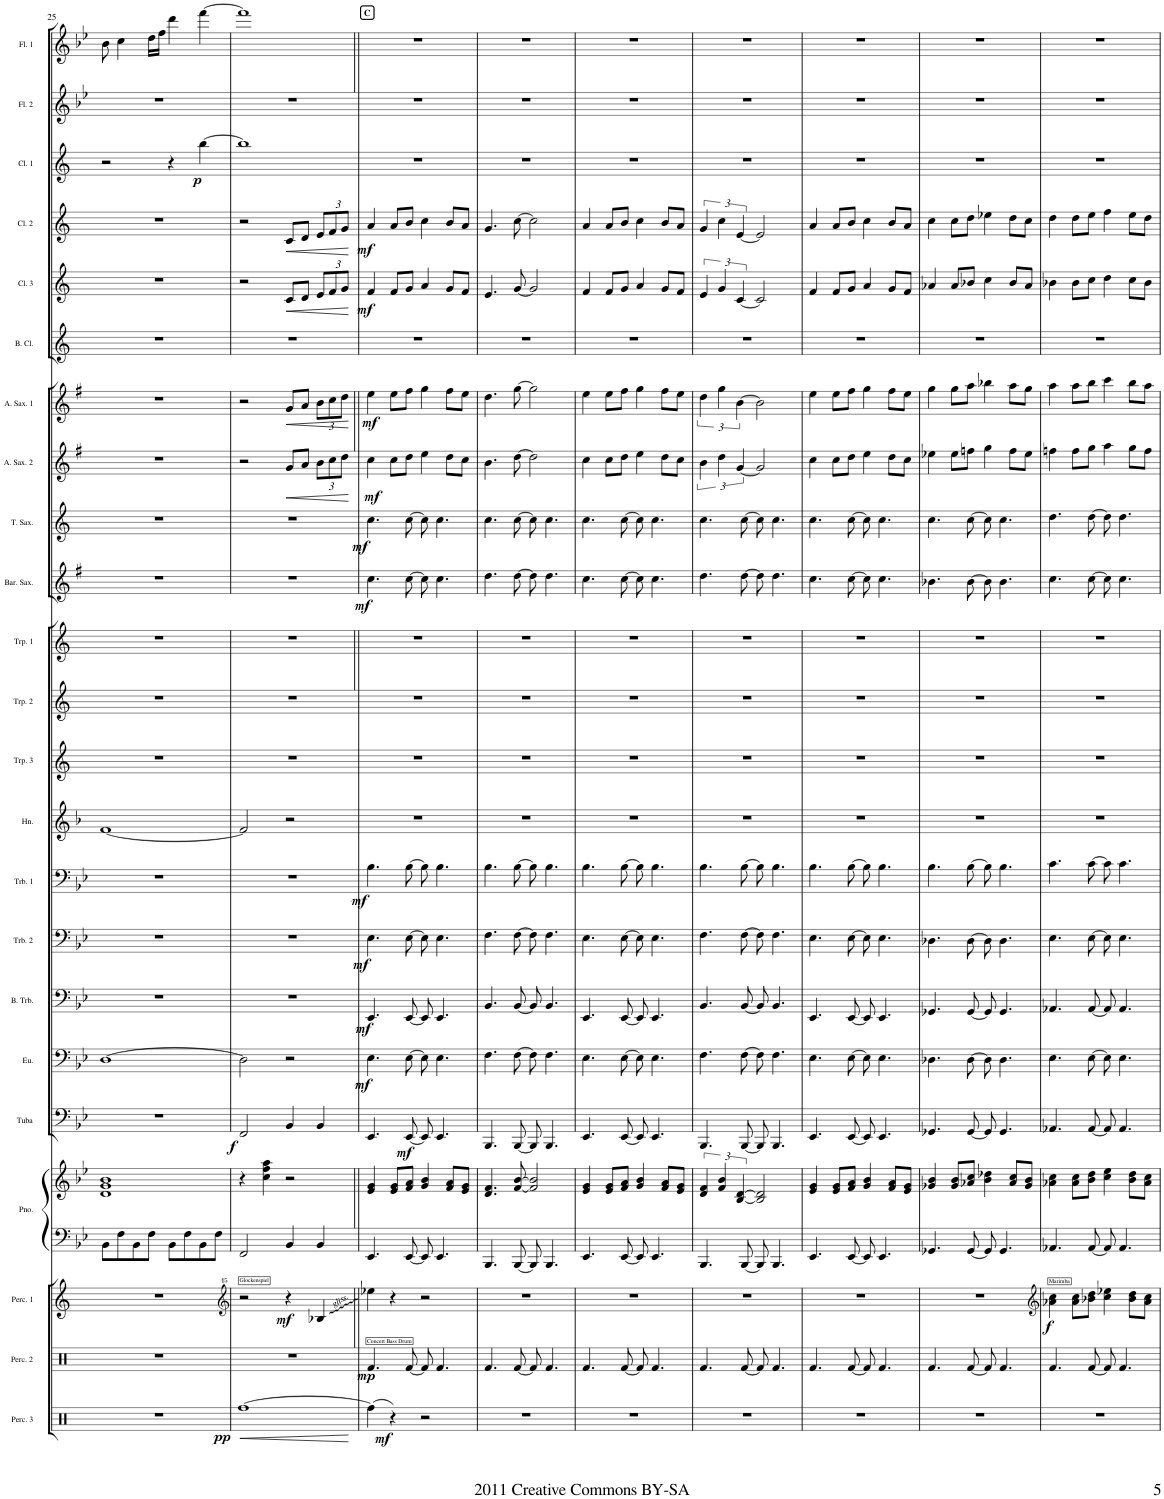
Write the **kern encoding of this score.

**kern	**dynam	**kern	**dynam	**kern	**dynam	**kern	**kern	**kern	**dynam	**kern	**dynam	**kern	**dynam	**kern	**dynam	**kern	**dynam	**kern	**kern	**kern	**kern	**kern	**dynam	**kern	**dynam	**kern	**dynam	**kern	**dynam	**kern	**kern	**dynam	**kern	**dynam	**kern	**dynam	**kern	**kern
*part23	*part23	*part22	*part22	*part21	*part21	*part20	*part20	*part19	*part19	*part18	*part18	*part17	*part17	*part16	*part16	*part15	*part15	*part14	*part13	*part12	*part11	*part10	*part10	*part9	*part9	*part8	*part8	*part7	*part7	*part6	*part5	*part5	*part4	*part4	*part3	*part3	*part2	*part1
*staff24	*staff24	*staff23	*staff23	*staff22	*staff22	*staff21	*staff20	*staff19	*staff19	*staff18	*staff18	*staff17	*staff17	*staff16	*staff16	*staff15	*staff15	*staff14	*staff13	*staff12	*staff11	*staff10	*staff10	*staff9	*staff9	*staff8	*staff8	*staff7	*staff7	*staff6	*staff5	*staff5	*staff4	*staff4	*staff3	*staff3	*staff2	*staff1
*I"Percussion 3	*	*I"Percussion 2	*	*I"Percussion 1	*	*I"Piano	*	*I"Tuba	*	*I"Euphonium	*	*I"Bass Trombone	*	*I"Trombone 2	*	*I"Trombone 1	*	*I"Horn	*I"Trumpet 3	*I"Trumpet 2	*I"Trumpet 1	*I"Baritone Saxophone	*	*I"Tenor Saxophone	*	*I"Alto Saxophone 2	*	*I"Alto Saxophone 1	*	*I"Bass Clarinet	*I"Clarinet 3	*	*I"Clarinet 2	*	*I"Clarinet 1	*	*I"Flute 2	*I"Flute 1
*I'Perc. 3	*	*I'Perc. 2	*	*I'Perc. 1	*	*I'Pno.	*	*I'Tuba	*	*I'Eu.	*	*I'B. Trb.	*	*I'Trb. 2	*	*I'Trb. 1	*	*I'Hn.	*I'Trp. 3	*I'Trp. 2	*I'Trp. 1	*I'Bar. Sax.	*	*I'T. Sax.	*	*I'A. Sax. 2	*	*I'A. Sax. 1	*	*I'B. Cl.	*I'Cl. 3	*	*I'Cl. 2	*	*I'Cl. 1	*	*I'Fl. 2	*I'Fl. 1
!!LO:PB:g=z
*clefX	*	*clefX	*	*clefG2	*	*clefF4	*clefG2	*clefF4	*	*clefF4	*	*clefF4	*	*clefF4	*	*clefF4	*	*clefG2	*clefG2	*clefG2	*clefG2	*clefG2	*	*clefG2	*	*clefG2	*	*clefG2	*	*clefG2	*clefG2	*	*clefG2	*	*clefG2	*	*clefG2	*clefG2
*	*	*	*	*	*	*	*	*	*	*	*	*	*	*	*	*	*	*Trd4c7	*Trd1c2	*Trd1c2	*Trd1c2	*Trd12c21	*	*Trd8c14	*	*Trd5c9	*	*Trd5c9	*	*Trd8c14	*Trd1c2	*	*Trd1c2	*	*Trd1c2	*	*	*
*k[]	*	*k[]	*	*k[]	*	*k[b-e-]	*k[b-e-]	*k[b-e-]	*	*k[b-e-]	*	*k[b-e-]	*	*k[b-e-]	*	*k[b-e-]	*	*k[b-]	*k[]	*k[]	*k[]	*k[f#]	*	*k[]	*	*k[f#]	*	*k[f#]	*	*k[]	*k[]	*	*k[]	*	*k[]	*	*k[b-e-]	*k[b-e-]
*M4/4	*	*M4/4	*	*M4/4	*	*M4/4	*M4/4	*M4/4	*	*M4/4	*	*M4/4	*	*M4/4	*	*M4/4	*	*M4/4	*M4/4	*M4/4	*M4/4	*M4/4	*	*M4/4	*	*M4/4	*	*M4/4	*	*M4/4	*M4/4	*	*M4/4	*	*M4/4	*	*M4/4	*M4/4
=25	=25	=25	=25	=25	=25	=25	=25	=25	=25	=25	=25	=25	=25	=25	=25	=25	=25	=25	=25	=25	=25	=25	=25	=25	=25	=25	=25	=25	=25	=25	=25	=25	=25	=25	=25	=25	=25	=25
1r	.	1r	.	1r	.	8BB-\L	1d 1g 1b-	1r	.	[1D	.	1r	.	1r	.	1r	.	[1f	1r	1r	1r	1r	.	1r	.	1r	.	1r	.	1r	1r	.	1r	.	2r	.	1r	8b-\
.	.	.	.	.	.	8F\	.	.	.	.	.	.	.	.	.	.	.	.	.	.	.	.	.	.	.	.	.	.	.	.	.	.	.	.	.	.	.	4cc\
.	.	.	.	.	.	8BB-\	.	.	.	.	.	.	.	.	.	.	.	.	.	.	.	.	.	.	.	.	.	.	.	.	.	.	.	.	.	.	.	.
.	.	.	.	.	.	8F\J	.	.	.	.	.	.	.	.	.	.	.	.	.	.	.	.	.	.	.	.	.	.	.	.	.	.	.	.	.	.	.	16dd\LL
.	.	.	.	.	.	.	.	.	.	.	.	.	.	.	.	.	.	.	.	.	.	.	.	.	.	.	.	.	.	.	.	.	.	.	.	.	.	16ff\JJ
.	.	.	.	.	.	8BB-\L	.	.	.	.	.	.	.	.	.	.	.	.	.	.	.	.	.	.	.	.	.	.	.	.	.	.	.	.	4r	.	.	4ddd\
.	.	.	.	.	.	8F\	.	.	.	.	.	.	.	.	.	.	.	.	.	.	.	.	.	.	.	.	.	.	.	.	.	.	.	.	.	.	.	.
!	!	!	!	!	!	!	!	!	!	!	!	!	!	!	!	!	!	!	!	!	!	!	!	!	!	!	!	!	!	!	!	!	!	!	!	!LO:DY:b	!	!
.	.	.	.	.	.	8BB-\	.	.	.	.	.	.	.	.	.	.	.	.	.	.	.	.	.	.	.	.	.	.	.	.	.	.	.	.	[4bb\	p	.	[4fff\
.	.	.	.	.	.	8F\J	.	.	.	.	.	.	.	.	.	.	.	.	.	.	.	.	.	.	.	.	.	.	.	.	.	.	.	.	.	.	.	.
=26	=26	=26	=26	=26	=26	=26	=26	=26	=26	=26	=26	=26	=26	=26	=26	=26	=26	=26	=26	=26	=26	=26	=26	=26	=26	=26	=26	=26	=26	=26	=26	=26	=26	=26	=26	=26	=26	=26
*	*	*	*	*clefG^^2	*	*	*	*	*	*	*	*	*	*	*	*	*	*	*	*	*	*	*	*	*	*	*	*	*	*	*	*	*	*	*	*	*	*
!	!	!	!	!LO:TX:a:t=Glockenspiel	!	!	!	!	!	!	!	!	!	!	!	!	!	!	!	!	!	!	!	!	!	!	!	!	!	!	!	!	!	!	!	!	!	!
!	!LO:HP:b	!	!	!	!	!	!	!	!	!	!	!	!	!	!	!	!	!	!	!	!	!	!	!	!	!	!	!	!	!	!	!	!	!	!	!	!	!
!	!LO:DY:n=1:b	!	!	!	!	!	!	!	!LO:DY:b	!	!	!	!	!	!	!	!	!	!	!	!	!	!	!	!	!	!	!	!	!	!	!	!	!	!	!	!	!
[1Rff	< pp	1r	.	2r	.	2FF/	4r	2FF/	f	2D\]	.	1r	.	1r	.	1r	.	2f/]	1r	1r	1r	1r	.	1r	.	2r	.	2r	.	1r	2r	.	2r	.	1bb]	.	1r	1fff]
.	.	.	.	.	.	.	4cc\ 4ff\ 4aa\	.	.	.	.	.	.	.	.	.	.	.	.	.	.	.	.	.	.	.	.	.	.	.	.	.	.	.	.	.	.	.
!	!	!	!	!	!LO:DY:b	!	!	!	!	!	!	!	!	!	!	!	!	!	!	!	!	!	!	!	!	!	!LO:HP:b	!	!LO:HP:b	!	!	!LO:HP:b	!	!LO:HP:b	!	!	!	!
.	.	.	.	4r	mf	4BB-/	2r	4BB-/	.	2r	.	.	.	.	.	.	.	2r	.	.	.	.	.	.	.	8g/L	<	8g/L	<	.	8c/L	<	8c/L	<	.	.	.	.
.	.	.	.	.	.	.	.	.	.	.	.	.	.	.	.	.	.	.	.	.	.	.	.	.	.	8a/J	.	8a/J	.	.	8d/J	.	8d/J	.	.	.	.	.
*	*	*	*	*	*	*	*	*	*	*	*	*	*	*	*	*	*	*	*	*	*	*	*	*	*	*Xbrackettup	*	*Xbrackettup	*	*	*Xbrackettup	*	*Xbrackettup	*	*	*	*	*
.	.	.	.	4bb-X/	.	4BB-/	.	4BB-/	.	.	.	.	.	.	.	.	.	.	.	.	.	.	.	.	.	12b\L	.	12b\L	.	.	12e/L	.	12e/L	.	.	.	.	.
.	.	.	.	.	.	.	.	.	.	.	.	.	.	.	.	.	.	.	.	.	.	.	.	.	.	12cc\	.	12cc\	.	.	12f/	.	12f/	.	.	.	.	.
.	.	.	.	.	.	.	.	.	.	.	.	.	.	.	.	.	.	.	.	.	.	.	.	.	.	12dd\J	.	12dd\J	.	.	12g/J	.	12g/J	.	.	.	.	.
.	[	.	.	.	.	.	.	.	.	.	.	.	.	.	.	.	.	.	.	.	.	.	.	.	.	.	[	.	[	.	.	[	.	[	.	.	.	.
=27||	=27||	=27||	=27||	=27||	=27||	=27||	=27||	=27||	=27||	=27||	=27||	=27||	=27||	=27||	=27||	=27||	=27||	=27||	=27||	=27||	=27||	=27||	=27||	=27||	=27||	=27||	=27||	=27||	=27||	=27||	=27||	=27||	=27||	=27||	=27||	=27||	=27||	=27||
!	!	!	!	!	!	!	!	!	!	!	!	!	!	!	!	!	!	!	!	!	!	!	!	!	!	!	!	!	!	!	!	!	!	!	!	!	!	!LO:TX:a:B:t=C
!	!	!LO:TX:a:t=Concert Bass Drum	!	!	!	!	!	!	!	!	!	!	!	!	!	!	!	!	!	!	!	!	!	!	!	!	!	!	!	!	!	!	!	!	!	!	!	!
!	!	!	!LO:DY:b	!	!	!	!	!	!	!	!LO:DY:b	!	!LO:DY:b	!	!LO:DY:b	!	!LO:DY:b	!	!	!	!	!	!LO:DY:b	!	!LO:DY:b	!	!LO:DY:b	!	!LO:DY:b	!	!	!LO:DY:b	!	!LO:DY:b	!	!	!	!
(4Rff\]	.	4.f/	mp	4eeee-X\	.	4.EE-/	4e-/ 4g/	4.EE-/	.	4.E-\	mf	4.EE-/	mf	4.E-\	mf	4.B-\	mf	1r	1r	1r	1r	4.cc\	mf	4.cc\	mf	4cc\	mf	4ee\	mf	1r	4f/	mf	4a/	mf	1r	.	1r	1r
!	!LO:DY:b	!	!	!	!	!	!	!	!	!	!	!	!	!	!	!	!	!	!	!	!	!	!	!	!	!	!	!	!	!	!	!	!	!	!	!	!	!
4r)	mf	.	.	4r	.	.	8e-/ 8g/L	.	.	.	.	.	.	.	.	.	.	.	.	.	.	.	.	.	.	8cc\L	.	8ee\L	.	.	8f/L	.	8a/L	.	.	.	.	.
!	!	!	!	!	!	!	!	!	!LO:DY:b	!	!	!	!	!	!	!	!	!	!	!	!	!	!	!	!	!	!	!	!	!	!	!	!	!	!	!	!	!
.	.	[8f/	.	.	.	[8EE-/	8f/ 8a/J	[8EE-/	mf	[8E-\	.	[8EE-/	.	[8E-\	.	[8B-\	.	.	.	.	.	[8cc\	.	[8cc\	.	8dd\J	.	8ff#\J	.	.	8g/J	.	8b/J	.	.	.	.	.
2r	.	8f/]	.	2r	.	8EE-/]	4g/ 4b-/	8EE-/]	.	8E-\]	.	8EE-/]	.	8E-\]	.	8B-\]	.	.	.	.	.	8cc\]	.	8cc\]	.	4ee\	.	4gg\	.	.	4a/	.	4cc\	.	.	.	.	.
.	.	4.f/	.	.	.	4.EE-/	.	4.EE-/	.	4.E-\	.	4.EE-/	.	4.E-\	.	4.B-\	.	.	.	.	.	4.cc\	.	4.cc\	.	.	.	.	.	.	.	.	.	.	.	.	.	.
.	.	.	.	.	.	.	8f/ 8a/L	.	.	.	.	.	.	.	.	.	.	.	.	.	.	.	.	.	.	8dd\L	.	8ff#\L	.	.	8g/L	.	8b/L	.	.	.	.	.
.	.	.	.	.	.	.	8e-/ 8g/J	.	.	.	.	.	.	.	.	.	.	.	.	.	.	.	.	.	.	8cc\J	.	8ee\J	.	.	8f/J	.	8a/J	.	.	.	.	.
=28	=28	=28	=28	=28	=28	=28	=28	=28	=28	=28	=28	=28	=28	=28	=28	=28	=28	=28	=28	=28	=28	=28	=28	=28	=28	=28	=28	=28	=28	=28	=28	=28	=28	=28	=28	=28	=28	=28
1r	.	4.f/	.	1r	.	4.BBB-/	4.d/ 4.f/	4.BBB-/	.	4.F\	.	4.BB-/	.	4.F\	.	4.B-\	.	1r	1r	1r	1r	4.dd\	.	4.cc\	.	4.b\	.	4.dd\	.	1r	4.e/	.	4.g/	.	1r	.	1r	1r
.	.	[8f/	.	.	.	[8BBB-/	[8f/ [8b-/	[8BBB-/	.	[8F\	.	[8BB-/	.	[8F\	.	[8B-\	.	.	.	.	.	[8dd\	.	[8cc\	.	[8dd\	.	[8gg\	.	.	[8g/	.	[8cc\	.	.	.	.	.
.	.	8f/]	.	.	.	8BBB-/]	2f/] 2b-/]	8BBB-/]	.	8F\]	.	8BB-/]	.	8F\]	.	8B-\]	.	.	.	.	.	8dd\]	.	8cc\]	.	2dd\]	.	2gg\]	.	.	2g/]	.	2cc\]	.	.	.	.	.
.	.	4.f/	.	.	.	4.BBB-/	.	4.BBB-/	.	4.F\	.	4.BB-/	.	4.F\	.	4.B-\	.	.	.	.	.	4.dd\	.	4.cc\	.	.	.	.	.	.	.	.	.	.	.	.	.	.
=29	=29	=29	=29	=29	=29	=29	=29	=29	=29	=29	=29	=29	=29	=29	=29	=29	=29	=29	=29	=29	=29	=29	=29	=29	=29	=29	=29	=29	=29	=29	=29	=29	=29	=29	=29	=29	=29	=29
1r	.	4.f/	.	1r	.	4.EE-/	4e-/ 4g/	4.EE-/	.	4.E-\	.	4.EE-/	.	4.E-\	.	4.B-\	.	1r	1r	1r	1r	4.cc\	.	4.cc\	.	4cc\	.	4ee\	.	1r	4f/	.	4a/	.	1r	.	1r	1r
.	.	.	.	.	.	.	8e-/ 8g/L	.	.	.	.	.	.	.	.	.	.	.	.	.	.	.	.	.	.	8cc\L	.	8ee\L	.	.	8f/L	.	8a/L	.	.	.	.	.
.	.	[8f/	.	.	.	[8EE-/	8f/ 8a/J	[8EE-/	.	[8E-\	.	[8EE-/	.	[8E-\	.	[8B-\	.	.	.	.	.	[8cc\	.	[8cc\	.	8dd\J	.	8ff#\J	.	.	8g/J	.	8b/J	.	.	.	.	.
.	.	8f/]	.	.	.	8EE-/]	4g/ 4b-/	8EE-/]	.	8E-\]	.	8EE-/]	.	8E-\]	.	8B-\]	.	.	.	.	.	8cc\]	.	8cc\]	.	4ee\	.	4gg\	.	.	4a/	.	4cc\	.	.	.	.	.
.	.	4.f/	.	.	.	4.EE-/	.	4.EE-/	.	4.E-\	.	4.EE-/	.	4.E-\	.	4.B-\	.	.	.	.	.	4.cc\	.	4.cc\	.	.	.	.	.	.	.	.	.	.	.	.	.	.
.	.	.	.	.	.	.	8f/ 8a/L	.	.	.	.	.	.	.	.	.	.	.	.	.	.	.	.	.	.	8dd\L	.	8ff#\L	.	.	8g/L	.	8b/L	.	.	.	.	.
.	.	.	.	.	.	.	8e-/ 8g/J	.	.	.	.	.	.	.	.	.	.	.	.	.	.	.	.	.	.	8cc\J	.	8ee\J	.	.	8f/J	.	8a/J	.	.	.	.	.
=30	=30	=30	=30	=30	=30	=30	=30	=30	=30	=30	=30	=30	=30	=30	=30	=30	=30	=30	=30	=30	=30	=30	=30	=30	=30	=30	=30	=30	=30	=30	=30	=30	=30	=30	=30	=30	=30	=30
*	*	*	*	*	*	*	*	*	*	*	*	*	*	*	*	*	*	*	*	*	*	*	*	*	*	*brackettup	*	*brackettup	*	*	*brackettup	*	*brackettup	*	*	*	*	*
1r	.	4.f/	.	1r	.	4.BBB-/	6d/ 6f/	4.BBB-/	.	4.F\	.	4.BB-/	.	4.F\	.	4.B-\	.	1r	1r	1r	1r	4.dd\	.	4.cc\	.	6b\	.	6dd\	.	1r	6e/	.	6g/	.	1r	.	1r	1r
.	.	.	.	.	.	.	6f/ 6b-/	.	.	.	.	.	.	.	.	.	.	.	.	.	.	.	.	.	.	6dd\	.	6gg\	.	.	6g/	.	6cc\	.	.	.	.	.
.	.	.	.	.	.	.	[6B-/ [6d/	.	.	.	.	.	.	.	.	.	.	.	.	.	.	.	.	.	.	[6g/	.	[6b\	.	.	[6c/	.	[6e/	.	.	.	.	.
.	.	[8f/	.	.	.	[8BBB-/	.	[8BBB-/	.	[8F\	.	[8BB-/	.	[8F\	.	[8B-\	.	.	.	.	.	[8dd\	.	[8cc\	.	.	.	.	.	.	.	.	.	.	.	.	.	.
.	.	8f/]	.	.	.	8BBB-/]	2B-/] 2d/]	8BBB-/]	.	8F\]	.	8BB-/]	.	8F\]	.	8B-\]	.	.	.	.	.	8dd\]	.	8cc\]	.	2g/]	.	2b\]	.	.	2c/]	.	2e/]	.	.	.	.	.
.	.	4.f/	.	.	.	4.BBB-/	.	4.BBB-/	.	4.F\	.	4.BB-/	.	4.F\	.	4.B-\	.	.	.	.	.	4.dd\	.	4.cc\	.	.	.	.	.	.	.	.	.	.	.	.	.	.
=31	=31	=31	=31	=31	=31	=31	=31	=31	=31	=31	=31	=31	=31	=31	=31	=31	=31	=31	=31	=31	=31	=31	=31	=31	=31	=31	=31	=31	=31	=31	=31	=31	=31	=31	=31	=31	=31	=31
1r	.	4.f/	.	1r	.	4.EE-/	4e-/ 4g/	4.EE-/	.	4.E-\	.	4.EE-/	.	4.E-\	.	4.B-\	.	1r	1r	1r	1r	4.cc\	.	4.cc\	.	4cc\	.	4ee\	.	1r	4f/	.	4a/	.	1r	.	1r	1r
.	.	.	.	.	.	.	8e-/ 8g/L	.	.	.	.	.	.	.	.	.	.	.	.	.	.	.	.	.	.	8cc\L	.	8ee\L	.	.	8f/L	.	8a/L	.	.	.	.	.
.	.	[8f/	.	.	.	[8EE-/	8f/ 8a/J	[8EE-/	.	[8E-\	.	[8EE-/	.	[8E-\	.	[8B-\	.	.	.	.	.	[8cc\	.	[8cc\	.	8dd\J	.	8ff#\J	.	.	8g/J	.	8b/J	.	.	.	.	.
.	.	8f/]	.	.	.	8EE-/]	4g/ 4b-/	8EE-/]	.	8E-\]	.	8EE-/]	.	8E-\]	.	8B-\]	.	.	.	.	.	8cc\]	.	8cc\]	.	4ee\	.	4gg\	.	.	4a/	.	4cc\	.	.	.	.	.
.	.	4.f/	.	.	.	4.EE-/	.	4.EE-/	.	4.E-\	.	4.EE-/	.	4.E-\	.	4.B-\	.	.	.	.	.	4.cc\	.	4.cc\	.	.	.	.	.	.	.	.	.	.	.	.	.	.
.	.	.	.	.	.	.	8f/ 8a/L	.	.	.	.	.	.	.	.	.	.	.	.	.	.	.	.	.	.	8dd\L	.	8ff#\L	.	.	8g/L	.	8b/L	.	.	.	.	.
.	.	.	.	.	.	.	8e-/ 8g/J	.	.	.	.	.	.	.	.	.	.	.	.	.	.	.	.	.	.	8cc\J	.	8ee\J	.	.	8f/J	.	8a/J	.	.	.	.	.
=32	=32	=32	=32	=32	=32	=32	=32	=32	=32	=32	=32	=32	=32	=32	=32	=32	=32	=32	=32	=32	=32	=32	=32	=32	=32	=32	=32	=32	=32	=32	=32	=32	=32	=32	=32	=32	=32	=32
1r	.	4.f/	.	1r	.	4.GG-X/	4g-X/ 4b-/	4.GG-X/	.	4.D-X\	.	4.GG-X/	.	4.D-X\	.	4.B-\	.	1r	1r	1r	1r	4.b-X\	.	4.cc\	.	4ee-X\	.	4gg\	.	1r	4a-X/	.	4cc\	.	1r	.	1r	1r
.	.	.	.	.	.	.	8g-/ 8b-/L	.	.	.	.	.	.	.	.	.	.	.	.	.	.	.	.	.	.	8ee-\L	.	8gg\L	.	.	8a-/L	.	8cc\L	.	.	.	.	.
.	.	[8f/	.	.	.	[8GG-/	8a-X/ 8cc/J	[8GG-/	.	[8D-\	.	[8GG-/	.	[8D-\	.	[8B-\	.	.	.	.	.	[8b-\	.	[8cc\	.	8ffn\J	.	8aa\J	.	.	8b-X/J	.	8dd\J	.	.	.	.	.
.	.	8f/]	.	.	.	8GG-/]	4b-\ 4dd-X\	8GG-/]	.	8D-\]	.	8GG-/]	.	8D-\]	.	8B-\]	.	.	.	.	.	8b-\]	.	8cc\]	.	4gg\	.	4bb-X\	.	.	4cc\	.	4ee-X\	.	.	.	.	.
.	.	4.f/	.	.	.	4.GG-/	.	4.GG-/	.	4.D-\	.	4.GG-/	.	4.D-\	.	4.B-\	.	.	.	.	.	4.b-\	.	4.cc\	.	.	.	.	.	.	.	.	.	.	.	.	.	.
.	.	.	.	.	.	.	8a-/ 8cc/L	.	.	.	.	.	.	.	.	.	.	.	.	.	.	.	.	.	.	8ff\L	.	8aa\L	.	.	8b-/L	.	8dd\L	.	.	.	.	.
.	.	.	.	.	.	.	8g-/ 8b-/J	.	.	.	.	.	.	.	.	.	.	.	.	.	.	.	.	.	.	8ee-\J	.	8gg\J	.	.	8a-/J	.	8cc\J	.	.	.	.	.
=33	=33	=33	=33	=33	=33	=33	=33	=33	=33	=33	=33	=33	=33	=33	=33	=33	=33	=33	=33	=33	=33	=33	=33	=33	=33	=33	=33	=33	=33	=33	=33	=33	=33	=33	=33	=33	=33	=33
*	*	*	*	*clefG2	*	*	*	*	*	*	*	*	*	*	*	*	*	*	*	*	*	*	*	*	*	*	*	*	*	*	*	*	*	*	*	*	*	*
!	!	!	!	!LO:TX:a:t=Marimba	!	!	!	!	!	!	!	!	!	!	!	!	!	!	!	!	!	!	!	!	!	!	!	!	!	!	!	!	!	!	!	!	!	!
!	!	!	!	!	!LO:DY:b	!	!	!	!	!	!	!	!	!	!	!	!	!	!	!	!	!	!	!	!	!	!	!	!	!	!	!	!	!	!	!	!	!
1r	.	4.f/	.	4a-X\ 4cc\	f	4.AA-X/	4a-X\ 4cc\	4.AA-X/	.	4.E-\	.	4.AA-X/	.	4.E-\	.	4.c\	.	1r	1r	1r	1r	4.cc\	.	4.dd\	.	4ffn\	.	4aa\	.	1r	4b-X\	.	4dd\	.	1r	.	1r	1r
.	.	.	.	8a-\ 8cc\L	.	.	8a-\ 8cc\L	.	.	.	.	.	.	.	.	.	.	.	.	.	.	.	.	.	.	8ff\L	.	8aa\L	.	.	8b-\L	.	8dd\L	.	.	.	.	.
.	.	[8f/	.	8b-X\ 8dd\J	.	[8AA-/	8b-\ 8dd\J	[8AA-/	.	[8E-\	.	[8AA-/	.	[8E-\	.	[8c\	.	.	.	.	.	[8cc\	.	[8dd\	.	8gg\J	.	8bb\J	.	.	8cc\J	.	8ee\J	.	.	.	.	.
.	.	8f/]	.	4cc\ 4ee-X\	.	8AA-/]	4cc\ 4ee-\	8AA-/]	.	8E-\]	.	8AA-/]	.	8E-\]	.	8c\]	.	.	.	.	.	8cc\]	.	8dd\]	.	4aa\	.	4ccc\	.	.	4dd\	.	4ff\	.	.	.	.	.
.	.	4.f/	.	.	.	4.AA-/	.	4.AA-/	.	4.E-\	.	4.AA-/	.	4.E-\	.	4.c\	.	.	.	.	.	4.cc\	.	4.dd\	.	.	.	.	.	.	.	.	.	.	.	.	.	.
.	.	.	.	8b-\ 8dd\L	.	.	8b-\ 8dd\L	.	.	.	.	.	.	.	.	.	.	.	.	.	.	.	.	.	.	8gg\L	.	8bb\L	.	.	8cc\L	.	8ee\L	.	.	.	.	.
.	.	.	.	8a-\ 8cc\J	.	.	8a-\ 8cc\J	.	.	.	.	.	.	.	.	.	.	.	.	.	.	.	.	.	.	8ff\J	.	8aa\J	.	.	8b-\J	.	8dd\J	.	.	.	.	.
=	=	=	=	=	=	=	=	=	=	=	=	=	=	=	=	=	=	=	=	=	=	=	=	=	=	=	=	=	=	=	=	=	=	=	=	=	=	=
*-	*-	*-	*-	*-	*-	*-	*-	*-	*-	*-	*-	*-	*-	*-	*-	*-	*-	*-	*-	*-	*-	*-	*-	*-	*-	*-	*-	*-	*-	*-	*-	*-	*-	*-	*-	*-	*-	*-
